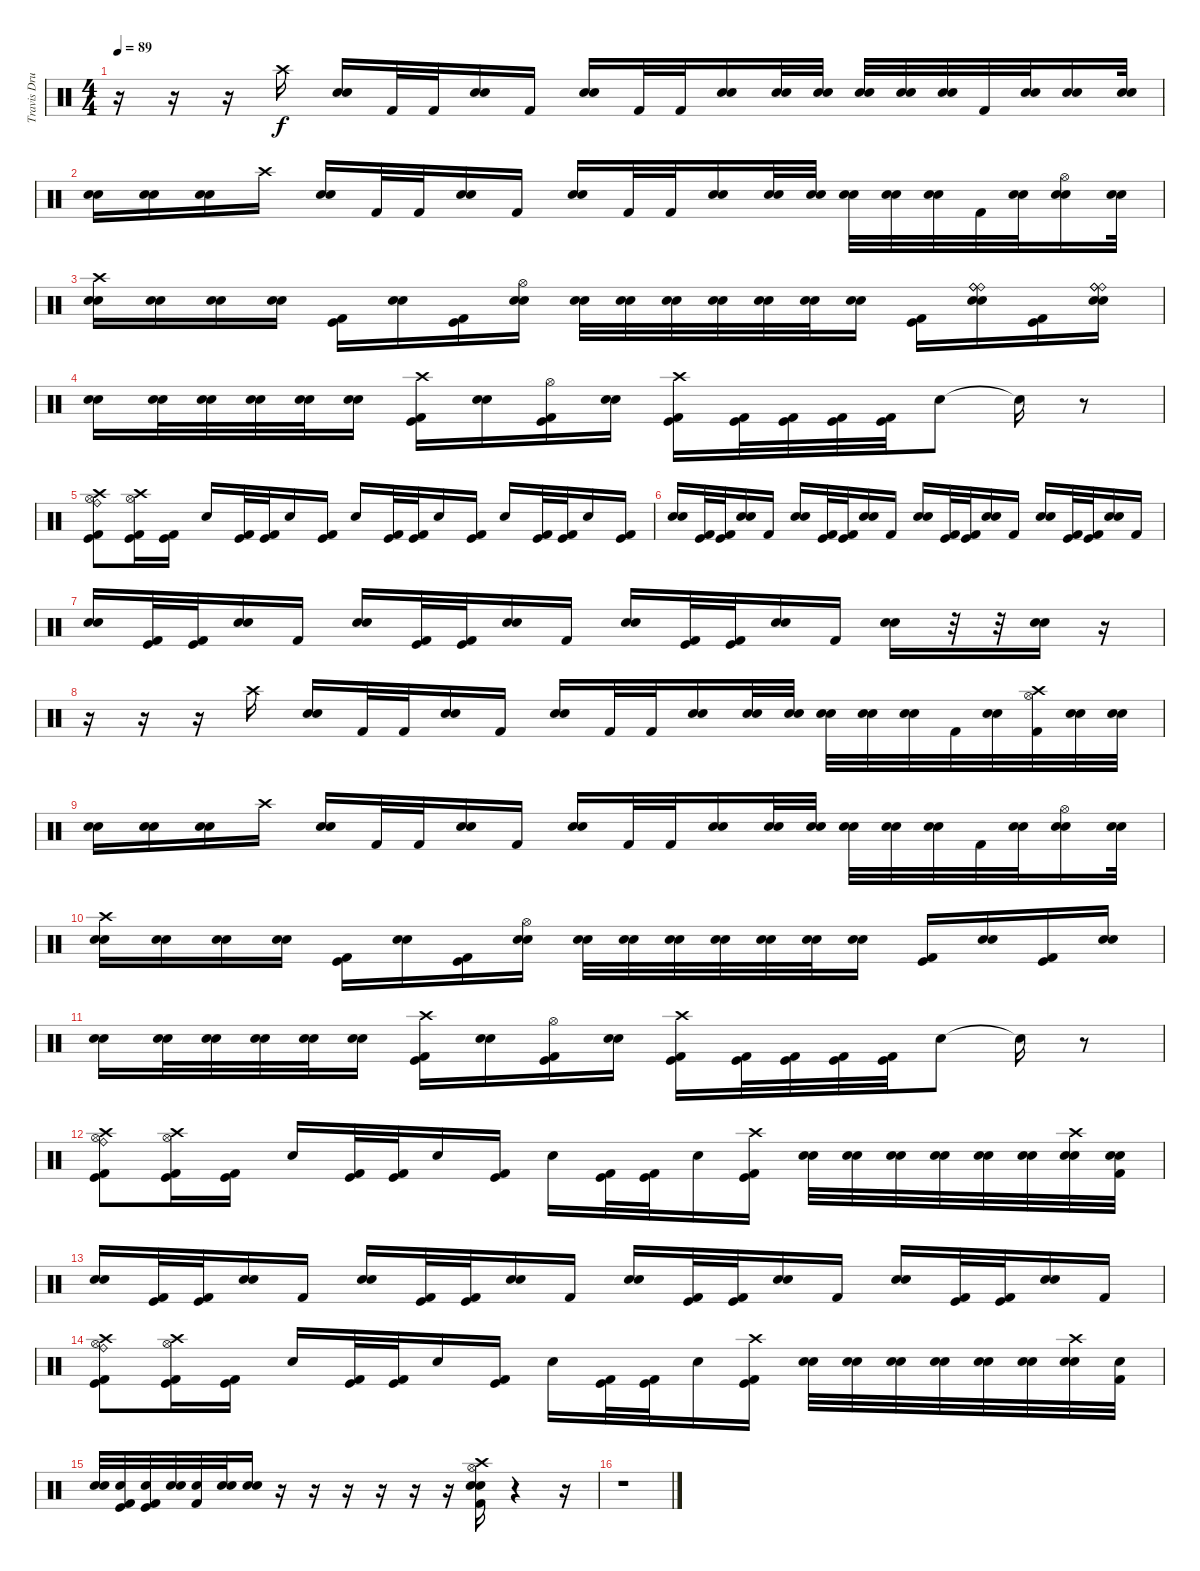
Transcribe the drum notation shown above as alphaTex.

\track ("Travis Drums {Tabbed by Peter B.}" "Travis Dru") {instrument percussion}
\staff {score}
\articulation defaults
\ts (4 4)
\tempo 89
\clef neutral
\ks c
r.16{dy f} r.16 r.16 "Crash high (hit)".16 ("Electric Snare (hit)" "Snare (hit) 2").16 "Kick (hit) 2".32 "Kick (hit) 2".32 ("Electric Snare (hit)" "Snare (hit) 2").16 "Kick (hit) 2".16 ("Electric Snare (hit)" "Snare (hit) 2").16 "Kick (hit) 2".32 "Kick (hit) 2".32 ("Electric Snare (hit)" "Snare (hit) 2").16 ("Electric Snare (hit)" "Snare (hit) 2").32 ("Electric Snare (hit)" "Snare (hit) 2").32 ("Electric Snare (hit)" "Snare (hit) 2").32 ("Electric Snare (hit)" "Snare (hit) 2").32 ("Electric Snare (hit)" "Snare (hit) 2").32 "Kick (hit) 2".32 ("Electric Snare (hit)" "Snare (hit) 2").32 ("Electric Snare (hit)" "Snare (hit) 2").16 ("Electric Snare (hit)" "Snare (hit) 2").32 |
("Electric Snare (hit)" "Snare (hit) 2").16 ("Electric Snare (hit)" "Snare (hit) 2").16 ("Electric Snare (hit)" "Snare (hit) 2").16 "Crash high (hit)".16 ("Electric Snare (hit)" "Snare (hit) 2").16 "Kick (hit) 2".32 "Kick (hit) 2".32 ("Electric Snare (hit)" "Snare (hit) 2").16 "Kick (hit) 2".16 ("Electric Snare (hit)" "Snare (hit) 2").16 "Kick (hit) 2".32 "Kick (hit) 2".32 ("Electric Snare (hit)" "Snare (hit) 2").16 ("Electric Snare (hit)" "Snare (hit) 2").32 ("Electric Snare (hit)" "Snare (hit) 2").32 ("Electric Snare (hit)" "Snare (hit) 2").32 ("Electric Snare (hit)" "Snare (hit) 2").32 ("Electric Snare (hit)" "Snare (hit) 2").32 "Kick (hit) 2".32 ("Electric Snare (hit)" "Snare (hit) 2").32 ("Hi-Hat (open)" "Electric Snare (hit)" "Snare (hit) 2").16 ("Electric Snare (hit)" "Snare (hit) 2").32 |
("Crash high (hit)" "Electric Snare (hit)" "Snare (hit) 2").16 ("Electric Snare (hit)" "Snare (hit) 2").16 ("Electric Snare (hit)" "Snare (hit) 2").16 ("Electric Snare (hit)" "Snare (hit) 2").16 ("Kick (hit)" "Kick (hit) 2").16 ("Electric Snare (hit)" "Snare (hit) 2").16 ("Kick (hit)" "Kick (hit) 2").16 ("Hi-Hat (open)" "Electric Snare (hit)" "Snare (hit) 2").16 ("Electric Snare (hit)" "Snare (hit) 2").32 ("Electric Snare (hit)" "Snare (hit) 2").32 ("Electric Snare (hit)" "Snare (hit) 2").32 ("Electric Snare (hit)" "Snare (hit) 2").32 ("Electric Snare (hit)" "Snare (hit) 2").32 ("Electric Snare (hit)" "Snare (hit) 2").32 ("Electric Snare (hit)" "Snare (hit) 2").16 ("Kick (hit)" "Kick (hit) 2").16 ("Ride (bell)" "Ride (bell)" "Ride (bell)" "Electric Snare (hit)" "Snare (hit) 2").16 ("Kick (hit)" "Kick (hit) 2").16 ("Ride (bell)" "Ride (bell)" "Ride (bell)" "Electric Snare (hit)" "Snare (hit) 2").16 |
("Electric Snare (hit)" "Snare (hit) 2").16 ("Electric Snare (hit)" "Snare (hit) 2").32 ("Electric Snare (hit)" "Snare (hit) 2").32 ("Electric Snare (hit)" "Snare (hit) 2").32 ("Electric Snare (hit)" "Snare (hit) 2").32 ("Electric Snare (hit)" "Snare (hit) 2").16 ("Crash high (hit)" "Kick (hit)" "Kick (hit) 2").16 ("Electric Snare (hit)" "Snare (hit) 2").16 ("Hi-Hat (open)" "Kick (hit)" "Kick (hit) 2").16 ("Electric Snare (hit)" "Snare (hit) 2").16 ("Crash high (hit)" "Kick (hit)" "Kick (hit) 2").16 ("Kick (hit)" "Kick (hit) 2").32 ("Kick (hit)" "Kick (hit) 2").32 ("Kick (hit)" "Kick (hit) 2").32 ("Kick (hit)" "Kick (hit) 2").32 "Electric Snare (hit)".8 "Electric Snare (hit)"{t}.16 r.8 |
("Crash high (hit)" "Hi-Hat (open)" "Ride (bell)" "Kick (hit)" "Kick (hit) 2").8 ("Crash high (hit)" "Hi-Hat (open)" "Kick (hit)" "Kick (hit) 2").16 ("Kick (hit)" "Kick (hit) 2").16 "Electric Snare (hit)".16 ("Kick (hit)" "Kick (hit) 2").32 ("Kick (hit)" "Kick (hit) 2").32 "Electric Snare (hit)".16 ("Kick (hit)" "Kick (hit) 2").16 "Electric Snare (hit)".16 ("Kick (hit)" "Kick (hit) 2").32 ("Kick (hit)" "Kick (hit) 2").32 "Electric Snare (hit)".16 ("Kick (hit)" "Kick (hit) 2").16 "Electric Snare (hit)".16 ("Kick (hit)" "Kick (hit) 2").32 ("Kick (hit)" "Kick (hit) 2").32 "Electric Snare (hit)".16 ("Kick (hit)" "Kick (hit) 2").16 |
("Electric Snare (hit)" "Snare (hit) 2").16 ("Kick (hit)" "Kick (hit) 2").32 ("Kick (hit)" "Kick (hit) 2").32 ("Electric Snare (hit)" "Snare (hit) 2").16 "Kick (hit) 2".16 ("Electric Snare (hit)" "Snare (hit) 2").16 ("Kick (hit)" "Kick (hit) 2").32 ("Kick (hit)" "Kick (hit) 2").32 ("Electric Snare (hit)" "Snare (hit) 2").16 "Kick (hit) 2".16 ("Electric Snare (hit)" "Snare (hit) 2").16 ("Kick (hit)" "Kick (hit) 2").32 ("Kick (hit)" "Kick (hit) 2").32 ("Electric Snare (hit)" "Snare (hit) 2").16 "Kick (hit) 2".16 ("Electric Snare (hit)" "Snare (hit) 2").16 ("Kick (hit)" "Kick (hit) 2").32 ("Kick (hit)" "Kick (hit) 2").32 ("Electric Snare (hit)" "Snare (hit) 2").16 "Kick (hit) 2".16 |
("Electric Snare (hit)" "Snare (hit) 2").16 ("Kick (hit)" "Kick (hit) 2").32 ("Kick (hit)" "Kick (hit) 2").32 ("Electric Snare (hit)" "Snare (hit) 2").16 "Kick (hit) 2".16 ("Electric Snare (hit)" "Snare (hit) 2").16 ("Kick (hit)" "Kick (hit) 2").32 ("Kick (hit)" "Kick (hit) 2").32 ("Electric Snare (hit)" "Snare (hit) 2").16 "Kick (hit) 2".16 ("Electric Snare (hit)" "Snare (hit) 2").16 ("Kick (hit)" "Kick (hit) 2").32 ("Kick (hit)" "Kick (hit) 2").32 ("Electric Snare (hit)" "Snare (hit) 2").16 "Kick (hit) 2".16 ("Electric Snare (hit)" "Snare (hit) 2").16 r.32 r.32 ("Electric Snare (hit)" "Snare (hit) 2").16 r.16 |
r.16 r.16 r.16 "Crash high (hit)".16 ("Electric Snare (hit)" "Snare (hit) 2").16 "Kick (hit) 2".32 "Kick (hit) 2".32 ("Electric Snare (hit)" "Snare (hit) 2").16 "Kick (hit) 2".16 ("Electric Snare (hit)" "Snare (hit) 2").16 "Kick (hit) 2".32 "Kick (hit) 2".32 ("Electric Snare (hit)" "Snare (hit) 2").16 ("Electric Snare (hit)" "Snare (hit) 2").32 ("Electric Snare (hit)" "Snare (hit) 2").32 ("Electric Snare (hit)" "Snare (hit) 2").32 ("Electric Snare (hit)" "Snare (hit) 2").32 ("Electric Snare (hit)" "Snare (hit) 2").32 "Kick (hit) 2".32 ("Electric Snare (hit)" "Snare (hit) 2").32 ("Hi-Hat (open)" "Crash high (hit)" "Kick (hit) 2").32 ("Electric Snare (hit)" "Snare (hit) 2").32 ("Electric Snare (hit)" "Snare (hit) 2").32 |
("Electric Snare (hit)" "Snare (hit) 2").16 ("Electric Snare (hit)" "Snare (hit) 2").16 ("Electric Snare (hit)" "Snare (hit) 2").16 "Crash high (hit)".16 ("Electric Snare (hit)" "Snare (hit) 2").16 "Kick (hit) 2".32 "Kick (hit) 2".32 ("Electric Snare (hit)" "Snare (hit) 2").16 "Kick (hit) 2".16 ("Electric Snare (hit)" "Snare (hit) 2").16 "Kick (hit) 2".32 "Kick (hit) 2".32 ("Electric Snare (hit)" "Snare (hit) 2").16 ("Electric Snare (hit)" "Snare (hit) 2").32 ("Electric Snare (hit)" "Snare (hit) 2").32 ("Electric Snare (hit)" "Snare (hit) 2").32 ("Electric Snare (hit)" "Snare (hit) 2").32 ("Electric Snare (hit)" "Snare (hit) 2").32 "Kick (hit) 2".32 ("Electric Snare (hit)" "Snare (hit) 2").32 ("Hi-Hat (open)" "Electric Snare (hit)" "Snare (hit) 2").16 ("Electric Snare (hit)" "Snare (hit) 2").32 |
("Crash high (hit)" "Electric Snare (hit)" "Snare (hit) 2").16 ("Electric Snare (hit)" "Snare (hit) 2").16 ("Electric Snare (hit)" "Snare (hit) 2").16 ("Electric Snare (hit)" "Snare (hit) 2").16 ("Kick (hit)" "Kick (hit) 2").16 ("Electric Snare (hit)" "Snare (hit) 2").16 ("Kick (hit)" "Kick (hit) 2").16 ("Hi-Hat (open)" "Electric Snare (hit)" "Snare (hit) 2").16 ("Electric Snare (hit)" "Snare (hit) 2").32 ("Electric Snare (hit)" "Snare (hit) 2").32 ("Electric Snare (hit)" "Snare (hit) 2").32 ("Electric Snare (hit)" "Snare (hit) 2").32 ("Electric Snare (hit)" "Snare (hit) 2").32 ("Electric Snare (hit)" "Snare (hit) 2").32 ("Electric Snare (hit)" "Snare (hit) 2").16 ("Kick (hit)" "Kick (hit) 2").16 ("Electric Snare (hit)" "Snare (hit) 2").16 ("Kick (hit)" "Kick (hit) 2").16 ("Electric Snare (hit)" "Snare (hit) 2").16 |
("Electric Snare (hit)" "Snare (hit) 2").16 ("Electric Snare (hit)" "Snare (hit) 2").32 ("Electric Snare (hit)" "Snare (hit) 2").32 ("Electric Snare (hit)" "Snare (hit) 2").32 ("Electric Snare (hit)" "Snare (hit) 2").32 ("Electric Snare (hit)" "Snare (hit) 2").16 ("Crash high (hit)" "Kick (hit)" "Kick (hit) 2").16 ("Electric Snare (hit)" "Snare (hit) 2").16 ("Hi-Hat (open)" "Kick (hit)" "Kick (hit) 2").16 ("Electric Snare (hit)" "Snare (hit) 2").16 ("Crash high (hit)" "Kick (hit)" "Kick (hit) 2").16 ("Kick (hit)" "Kick (hit) 2").32 ("Kick (hit)" "Kick (hit) 2").32 ("Kick (hit)" "Kick (hit) 2").32 ("Kick (hit)" "Kick (hit) 2").32 "Electric Snare (hit)".8 "Electric Snare (hit)"{t}.16 r.8 |
("Crash high (hit)" "Hi-Hat (open)" "Ride (bell)" "Kick (hit)" "Kick (hit) 2").8 ("Crash high (hit)" "Hi-Hat (open)" "Kick (hit)" "Kick (hit) 2").16 ("Kick (hit)" "Kick (hit) 2").16 "Electric Snare (hit)".16 ("Kick (hit)" "Kick (hit) 2").32 ("Kick (hit)" "Kick (hit) 2").32 "Electric Snare (hit)".16 ("Kick (hit)" "Kick (hit) 2").16 "Electric Snare (hit)".16 ("Kick (hit)" "Kick (hit) 2").32 ("Kick (hit)" "Kick (hit) 2").32 "Electric Snare (hit)".16 ("Crash high (hit)" "Kick (hit)" "Kick (hit) 2").16 ("Electric Snare (hit)" "Snare (hit) 2").32 ("Electric Snare (hit)" "Snare (hit) 2").32 ("Electric Snare (hit)" "Snare (hit) 2").32 ("Electric Snare (hit)" "Snare (hit) 2").32 ("Electric Snare (hit)" "Snare (hit) 2").32 ("Electric Snare (hit)" "Electric Snare (hit)").32 ("Crash high (hit)" "Snare (hit) 2" "Snare (hit) 2").32 ("Electric Snare (hit)" "Electric Snare (hit)" "Kick (hit) 2").32 |
("Electric Snare (hit)" "Snare (hit) 2").16 ("Kick (hit)" "Kick (hit) 2").32 ("Kick (hit)" "Kick (hit) 2").32 ("Electric Snare (hit)" "Snare (hit) 2").16 "Kick (hit) 2".16 ("Electric Snare (hit)" "Snare (hit) 2").16 ("Kick (hit)" "Kick (hit) 2").32 ("Kick (hit)" "Kick (hit) 2").32 ("Electric Snare (hit)" "Snare (hit) 2").16 "Kick (hit) 2".16 ("Electric Snare (hit)" "Snare (hit) 2").16 ("Kick (hit)" "Kick (hit) 2").32 ("Kick (hit)" "Kick (hit) 2").32 ("Electric Snare (hit)" "Snare (hit) 2").16 "Kick (hit) 2".16 ("Electric Snare (hit)" "Snare (hit) 2").16 ("Kick (hit)" "Kick (hit) 2").32 ("Kick (hit)" "Kick (hit) 2").32 ("Electric Snare (hit)" "Snare (hit) 2").16 "Kick (hit) 2".16 |
("Crash high (hit)" "Hi-Hat (open)" "Ride (bell)" "Kick (hit)" "Kick (hit) 2").8 ("Crash high (hit)" "Hi-Hat (open)" "Kick (hit)" "Kick (hit) 2").16 ("Kick (hit)" "Kick (hit) 2").16 "Electric Snare (hit)".16 ("Kick (hit)" "Kick (hit) 2").32 ("Kick (hit)" "Kick (hit) 2").32 "Electric Snare (hit)".16 ("Kick (hit)" "Kick (hit) 2").16 "Electric Snare (hit)".16 ("Kick (hit)" "Kick (hit) 2").32 ("Kick (hit)" "Kick (hit) 2").32 "Electric Snare (hit)".16 ("Crash high (hit)" "Kick (hit)" "Kick (hit) 2").16 ("Electric Snare (hit)" "Snare (hit) 2").32 ("Electric Snare (hit)" "Snare (hit) 2").32 ("Electric Snare (hit)" "Snare (hit) 2").32 ("Electric Snare (hit)" "Snare (hit) 2").32 ("Electric Snare (hit)" "Snare (hit) 2").32 ("Electric Snare (hit)" "Electric Snare (hit)").32 ("Crash high (hit)" "Snare (hit) 2" "Snare (hit) 2").32 ("Snare (hit) 2" "Kick (hit) 2").32 |
("Electric Snare (hit)" "Snare (hit) 2").32 ("Electric Snare (hit)" "Kick (hit)" "Kick (hit) 2").32 ("Electric Snare (hit)" "Kick (hit)" "Kick (hit) 2").32 ("Electric Snare (hit)" "Snare (hit) 2").32 ("Electric Snare (hit)" "Kick (hit) 2").32 ("Electric Snare (hit)" "Snare (hit) 2").32 ("Electric Snare (hit)" "Snare (hit) 2").16 r.16 r.16 r.16 r.16 r.16 r.16 ("Crash high (hit)" "Hi-Hat (open)" "Electric Snare (hit)" "Snare (hit) 2" "Kick (hit) 2").16 r.4 r.16 |
r.1
